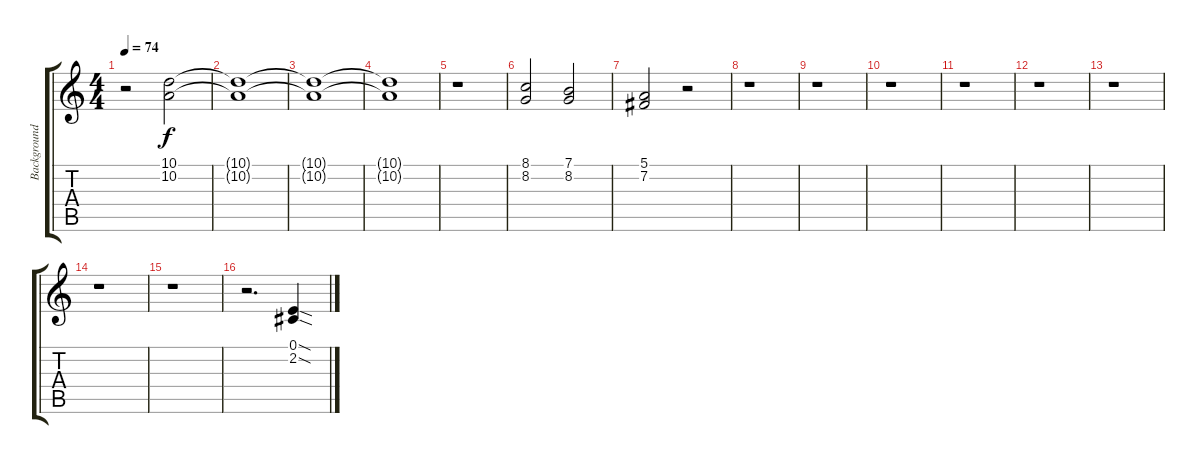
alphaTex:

\track ("Background Vocal" "Background") {instrument choiraahs}
\staff {score tabs}
\tuning (E4 B3 G3 D3 A2 E2) {hide}
\ts (4 4)
\tempo 74
\clef g2
\ks c
r.2{dy f} (10.1 10.2).2 |
(10.1{t} 10.2{t}).1 |
(10.1{t} 10.2{t}).1 |
(10.1{t} 10.2{t}).1 |
r.1 |
(8.1 8.2).2 (7.1 8.2).2 |
(5.1 7.2).2 r.2 |
r.1 |
r.1 |
r.1 |
r.1 |
r.1 |
r.1 |
r.1 |
r.1 |
r.2{d} (0.1{sod} 2.2{sod}).4
